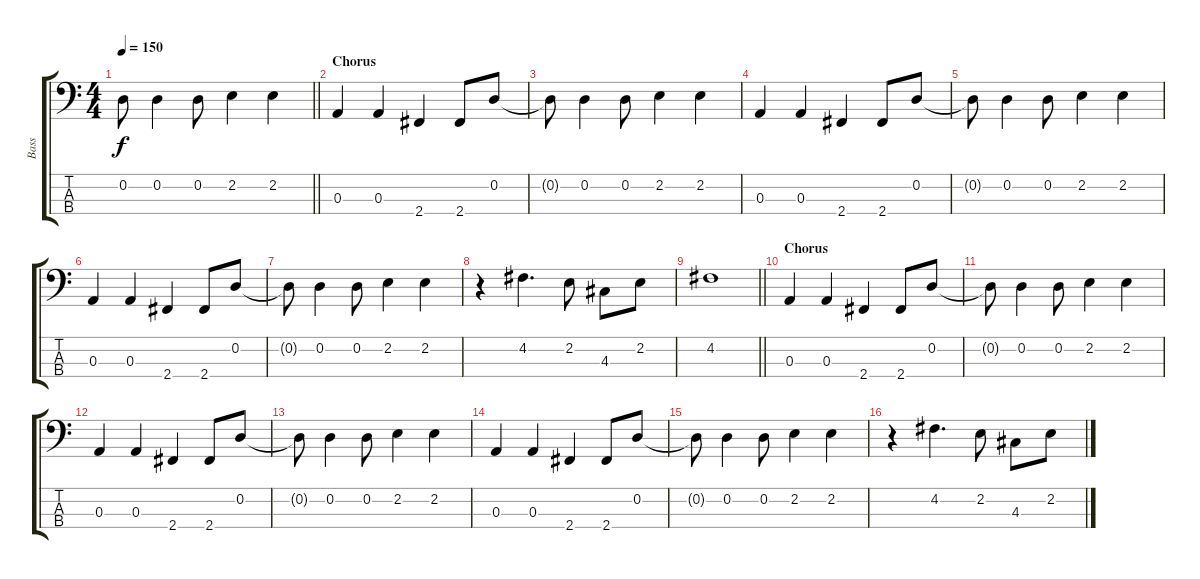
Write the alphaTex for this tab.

\track ("Bass" "Bass") {instrument electricbassfinger}
\staff {score tabs}
\tuning (G2 D2 A1 E1) {hide}
\ts (4 4)
\tempo 150
\clef f4
\barLineRight lightlight
\ks c
0.2{t}.8{dy f} 0.2.4 0.2.8 2.2.4 2.2.4 |
\section ("" "Chorus")
0.3.4 0.3.4 2.4.4 2.4.8 0.2.8 |
0.2{t}.8 0.2.4 0.2.8 2.2.4 2.2.4 |
0.3.4 0.3.4 2.4.4 2.4.8 0.2.8 |
0.2{t}.8 0.2.4 0.2.8 2.2.4 2.2.4 |
0.3.4 0.3.4 2.4.4 2.4.8 0.2.8 |
0.2{t}.8 0.2.4 0.2.8 2.2.4 2.2.4 |
r.4 4.2.4{d} 2.2.8 4.3.8 2.2.8 |
\barLineRight lightlight
4.2.1 |
\section ("" "Chorus")
0.3.4 0.3.4 2.4.4 2.4.8 0.2.8 |
0.2{t}.8 0.2.4 0.2.8 2.2.4 2.2.4 |
0.3.4 0.3.4 2.4.4 2.4.8 0.2.8 |
0.2{t}.8 0.2.4 0.2.8 2.2.4 2.2.4 |
0.3.4 0.3.4 2.4.4 2.4.8 0.2.8 |
0.2{t}.8 0.2.4 0.2.8 2.2.4 2.2.4 |
r.4 4.2.4{d} 2.2.8 4.3.8 2.2.8
